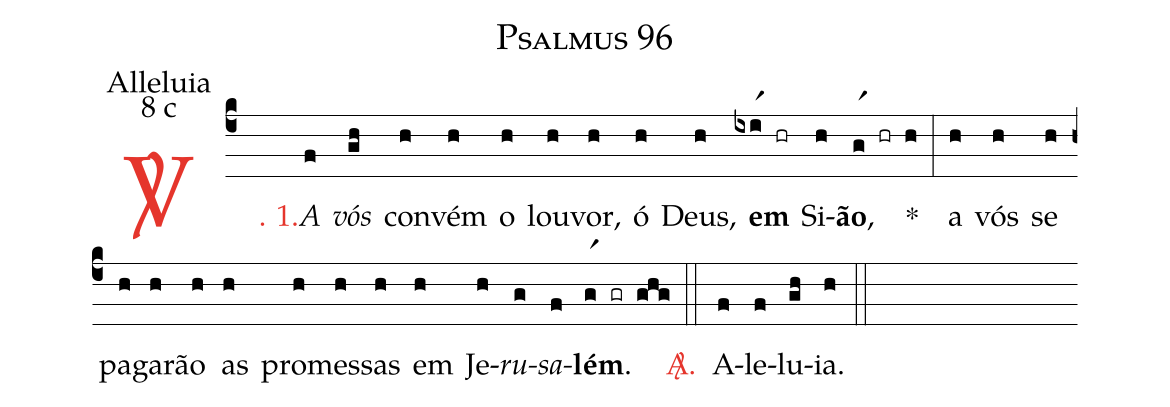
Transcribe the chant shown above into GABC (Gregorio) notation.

name: Psalmus 96;
office-part: Alleluia;
mode: 8;
mode-differentia: c;
%%
(c4)

<c><sp>V/</sp>. 1.</c>() <i>A</i>(f) <i>vós</i>(gh) con(h)vém(h) o(h) lou(h)vor,(h) ó(h) Deus,(h) <b>em</b>(ixir1 hr) Si(h)<b>ão</b>,(gr1 hr h) *(:) a(h) vós(h) se(h) pa(h)ga(h)rão(h) as(h) pro(h)mes(h)sas(h) em(h) Je(h)<i>ru</i>(g)<i>sa</i>(f)<b>lém</b>.(gr1 gr ghg)

(::)

<nlba><c><sp>A/</sp>.</c>() A</nlba>(f)le(f)lu(gh)ia.(h)

(::)
